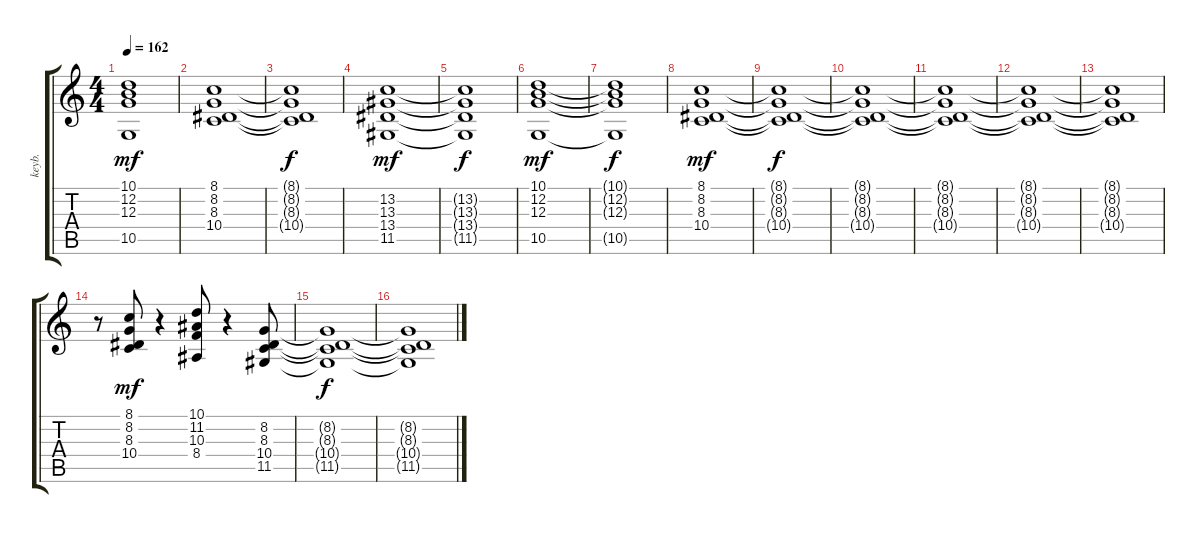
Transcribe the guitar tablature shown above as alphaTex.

\track ("keyb." "keyb.") {instrument rockorgan}
\staff {score tabs}
\tuning (E4 B3 G3 D3 A2 E2) {hide}
\ts (4 4)
\tempo 162
\clef g2
\ks c
(10.1 12.2 12.3 10.5).1{dy mf} |
(8.1 8.2 8.3 10.4).1 |
(8.1{t} 8.2{t} 8.3{t} 10.4{t}).1{dy f} |
(13.2 13.3 13.4 11.5).1{dy mf} |
(13.2{t} 13.3{t} 13.4{t} 11.5{t}).1{dy f} |
(10.1 12.2 12.3 10.5).1{dy mf} |
(10.1{t} 12.2{t} 12.3{t} 10.5{t}).1{dy f} |
(8.1 8.2 8.3 10.4).1{dy mf} |
(8.1{t} 8.2{t} 8.3{t} 10.4{t}).1{dy f} |
(8.1{t} 8.2{t} 8.3{t} 10.4{t}).1 |
(8.1{t} 8.2{t} 8.3{t} 10.4{t}).1 |
(8.1{t} 8.2{t} 8.3{t} 10.4{t}).1 |
(8.1{t} 8.2{t} 8.3{t} 10.4{t}).1 |
r.8 (8.1 8.2 8.3 10.4).8{dy mf} r.4 (10.1 11.2 10.3 8.4).8 r.4 (8.2 8.3 10.4 11.5).8 |
(8.2{t} 8.3{t} 10.4{t} 11.5{t}).1{dy f} |
(8.2{t} 8.3{t} 10.4{t} 11.5{t}).1
